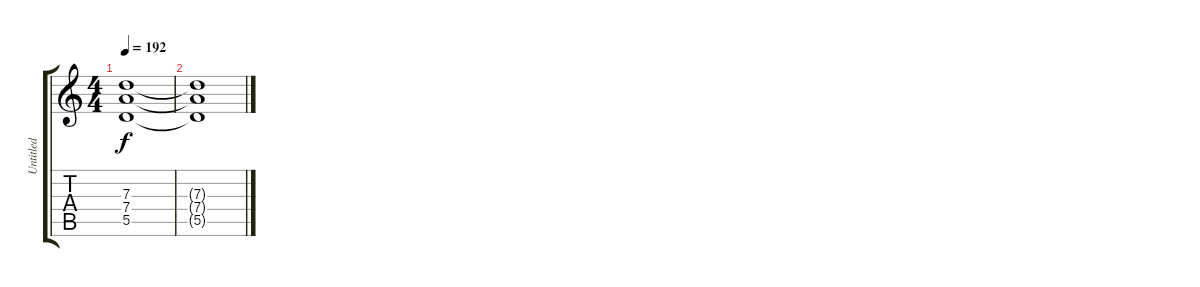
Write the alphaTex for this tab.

\track ("Untitled" "Untitled") {instrument distortionguitar}
\staff {score tabs}
\tuning (E4 B3 G3 D3 A2 E2) {hide}
\ts (4 4)
\tempo 192
\clef g2
\ks c
(7.3 7.4 5.5).1{dy f} |
(7.3{t} 7.4{t} 5.5{t}).1
